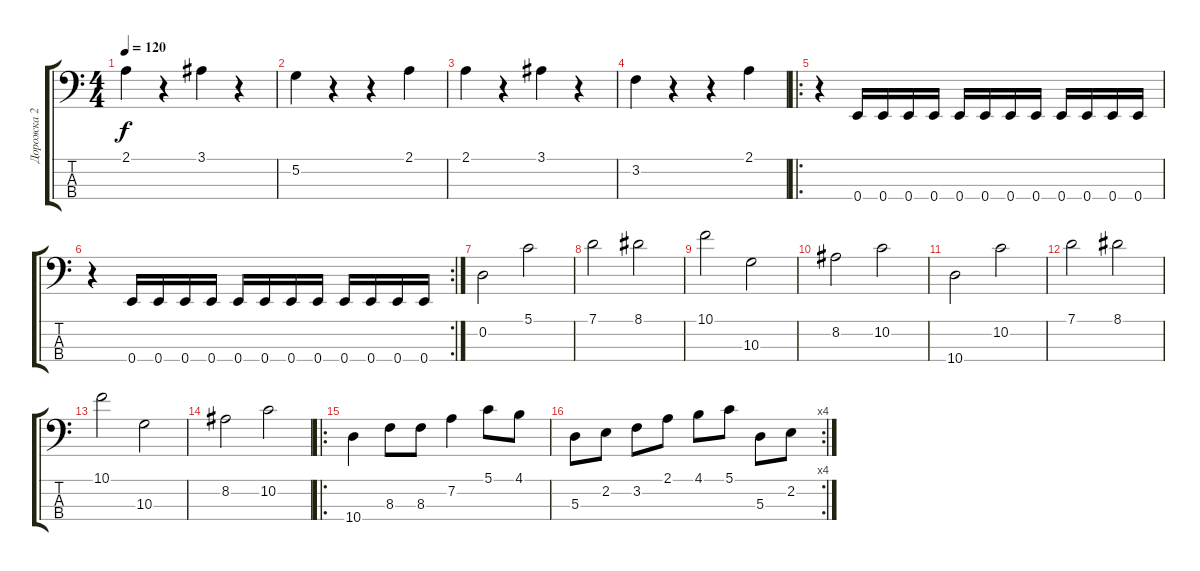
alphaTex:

\track ("Дорожка 2" "Дорожка 2") {instrument electricbassfinger}
\staff {score tabs}
\tuning (G2 D2 A1 E1) {hide}
\ts (4 4)
\tempo 120
\clef f4
\ks c
2.1.4{dy f instrument electricbassfinger} r.4 3.1.4 r.4 |
5.2.4 r.4 r.4 2.1.4 |
2.1.4 r.4 3.1.4 r.4 |
3.2.4 r.4 r.4 2.1.4 |
\ro
r.4 0.4.16 0.4.16 0.4.16 0.4.16 0.4.16 0.4.16 0.4.16 0.4.16 0.4.16 0.4.16 0.4.16 0.4.16 |
\rc 2
r.4 0.4.16 0.4.16 0.4.16 0.4.16 0.4.16 0.4.16 0.4.16 0.4.16 0.4.16 0.4.16 0.4.16 0.4.16 |
0.2.2 5.1.2 |
7.1.2 8.1.2 |
10.1.2 10.3.2 |
8.2.2 10.2.2 |
10.4.2 10.2.2 |
7.1.2 8.1.2 |
10.1.2 10.3.2 |
8.2.2 10.2.2 |
\ro
10.4.4 8.3.8 8.3.8 7.2.4 5.1.8 4.1.8 |
\rc 4
5.3.8 2.2.8 3.2.8 2.1.8 4.1.8 5.1.8 5.3.8 2.2.8
